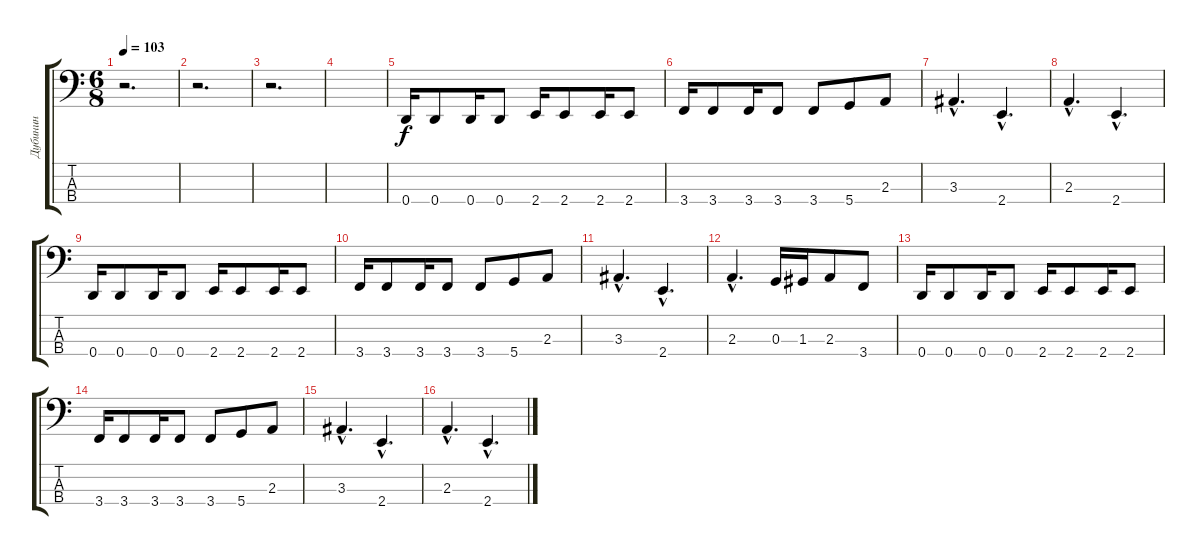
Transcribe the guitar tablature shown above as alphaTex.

\track ("Дубинин" "Дубинин") {instrument electricbassfinger}
\staff {score tabs}
\tuning (F2 C2 G1 D1) {hide}
\ts (6 8)
\tempo 103
\clef f4
\ks c
r.2{d dy f} |
r.2{d} |
r.2{d} |
|
0.4.16 0.4.8 0.4.16 0.4.8 2.4.16 2.4.8 2.4.16 2.4.8 |
3.4.16 3.4.8 3.4.16 3.4.8 3.4.8 5.4.8 2.3.8 |
3.3{hac}.4{d} 2.4{hac}.4{d} |
2.3{hac}.4{d} 2.4{hac}.4{d} |
0.4.16 0.4.8 0.4.16 0.4.8 2.4.16 2.4.8 2.4.16 2.4.8 |
3.4.16 3.4.8 3.4.16 3.4.8 3.4.8 5.4.8 2.3.8 |
3.3{hac}.4{d} 2.4{hac}.4{d} |
2.3{hac}.4{d} 0.3.16 1.3.16 2.3.8 3.4.8 |
0.4.16 0.4.8 0.4.16 0.4.8 2.4.16 2.4.8 2.4.16 2.4.8 |
3.4.16 3.4.8 3.4.16 3.4.8 3.4.8 5.4.8 2.3.8 |
3.3{hac}.4{d} 2.4{hac}.4{d} |
2.3{hac}.4{d} 2.4{hac}.4{d}
